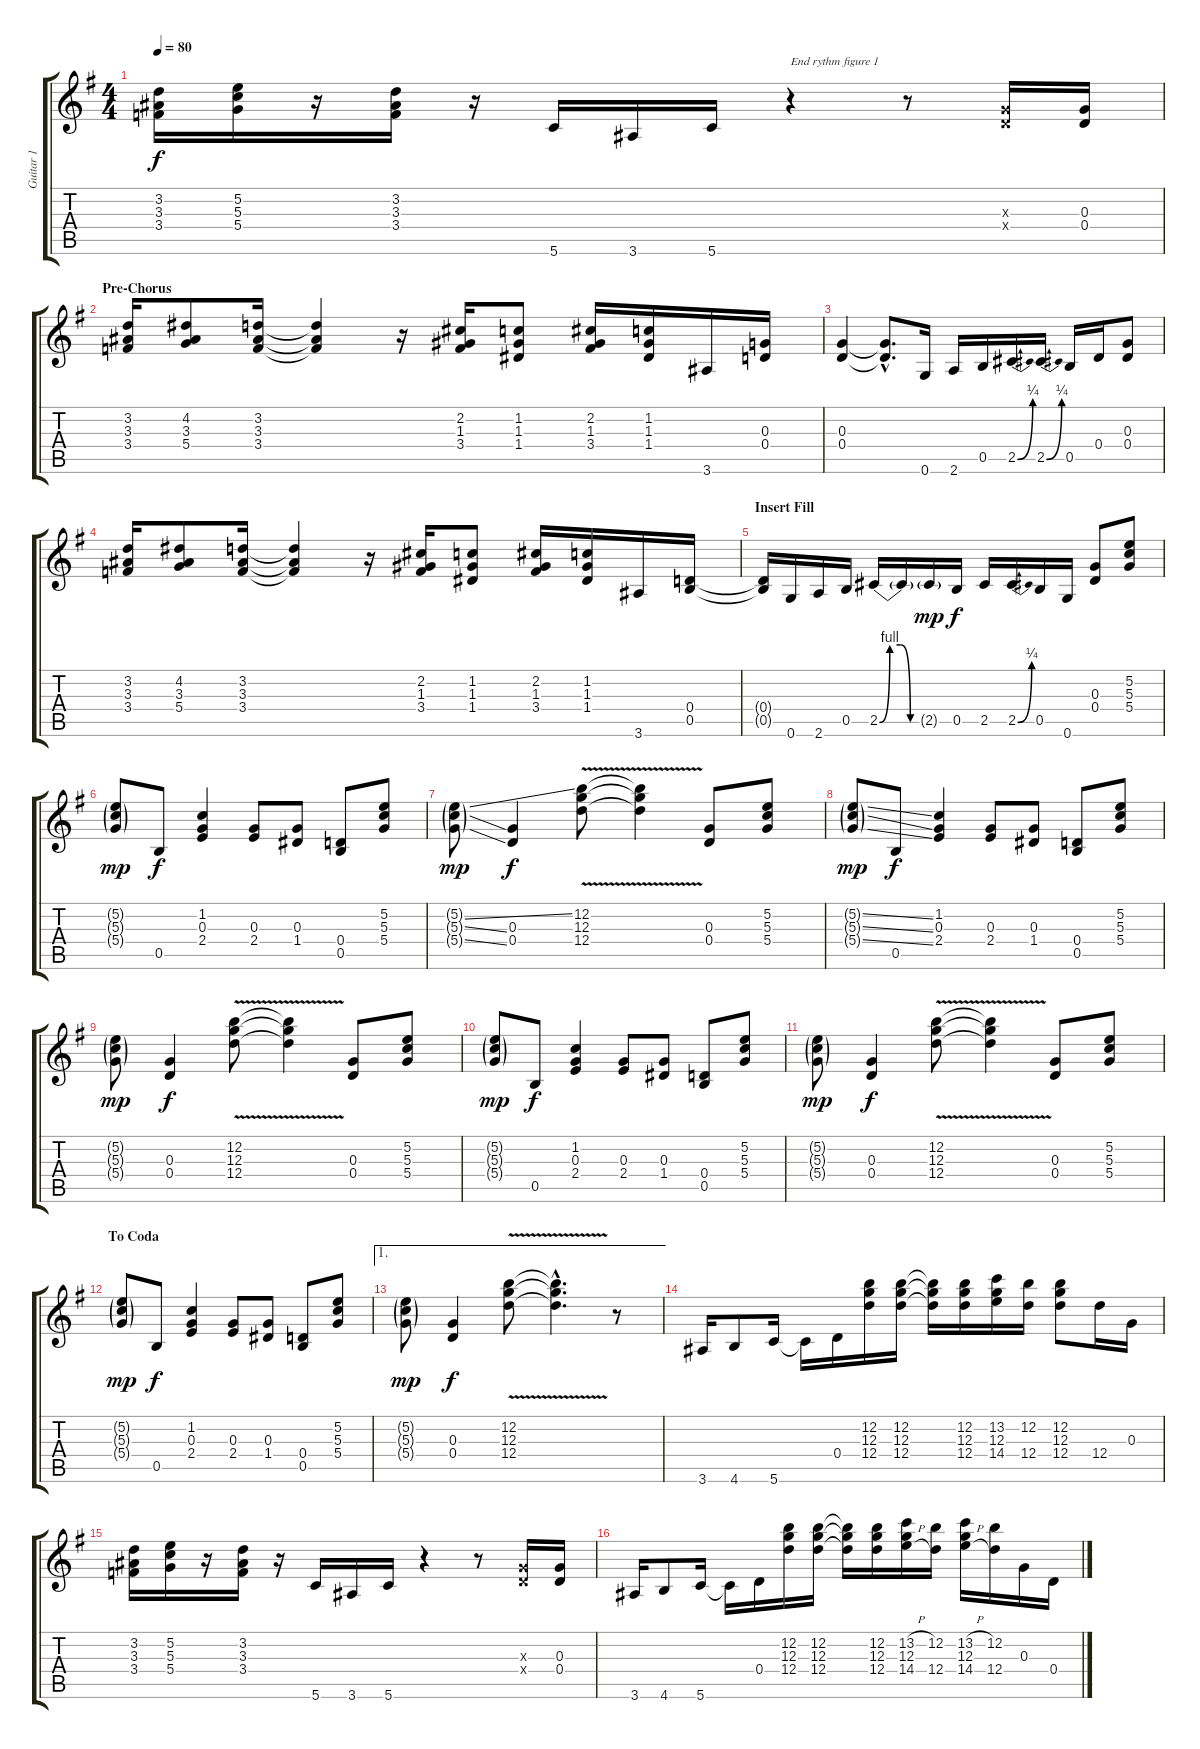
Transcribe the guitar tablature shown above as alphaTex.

\track ("Guitar 1" "Guitar 1") {instrument overdrivenguitar}
\staff {score tabs}
\tuning (D4 B3 G3 D3 B2 G2) {hide}
\ts (4 4)
\tempo 80
\clef g2
\ks g
(3.2 3.3 3.4).16{dy f} (5.2 5.3 5.4).16 r.16 (3.2 3.3 3.4).16 r.16 5.6.16 3.6.16 5.6.16 r.4{txt "End rythm figure 1"} r.8 (0.3{x} 0.4{x}).16 (0.3 0.4).16 |
\section ("" "Pre-Chorus")
(3.2 3.3 3.4).16 (4.2 3.3 5.4).8 (3.2 3.3 3.4).16 (3.2{t} 3.3{t} 3.4{t}).4 r.16 (2.2 1.3 3.4).16 (1.2 1.3 1.4).8 (2.2 1.3 3.4).16 (1.2 1.3 1.4).16 3.6.16 (0.3 0.4).16 |
(0.3 0.4).4 (0.3{hac t} 0.4{hac t}).8{d} 0.6.16 2.6.16 0.5.16 2.5{be (bend 0 0 60 1)}.16 2.5{be (bend 0 0 60 1)}.16 0.5.16 0.4.16 (0.3 0.4).8 |
(3.2 3.3 3.4).16 (4.2 3.3 5.4).8 (3.2 3.3 3.4).16 (3.2{t} 3.3{t} 3.4{t}).4 r.16 (2.2 1.3 3.4).16 (1.2 1.3 1.4).8 (2.2 1.3 3.4).16 (1.2 1.3 1.4).16 3.6.16 (0.4 0.5).16 |
\section ("" "Insert Fill")
(0.4{t} 0.5{t}).16 0.6.16 2.6.16 0.5.16 2.5{be (custom 0 0 15 4 30 4 45 0 60 0)}.16 2.5{t}.16 2.5{g}.16{dy mp} 0.5.16{dy f} 2.5.16 2.5{be (bend 0 0 60 1)}.16 0.5.16 0.6.16 (0.3 0.4).8 (5.2 5.3 5.4).8 |
(5.2{g} 5.3{g} 5.4{g}).8{dy mp} 0.5.8{dy f} (1.2 0.3 2.4).4 (0.3 2.4).8 (0.3 1.4).8 (0.4 0.5).8 (5.2 5.3 5.4).8 |
(5.2{ss g} 5.3{ss g} 5.4{ss g}).8{dy mp} (0.3 0.4).4{dy f} (12.2{v} 12.3{v} 12.4{v}).8 (12.2{t} 12.3{t} 12.4{t}).4 (0.3 0.4).8 (5.2 5.3 5.4).8 |
(5.2{ss g} 5.3{ss g} 5.4{ss g}).8{dy mp} 0.5.8{dy f} (1.2 0.3 2.4).4 (0.3 2.4).8 (0.3 1.4).8 (0.4 0.5).8 (5.2 5.3 5.4).8 |
(5.2{g} 5.3{g} 5.4{g}).8{dy mp} (0.3 0.4).4{dy f} (12.2{v} 12.3{v} 12.4{v}).8 (12.2{t} 12.3{t} 12.4{t}).4 (0.3 0.4).8 (5.2 5.3 5.4).8 |
(5.2{g} 5.3{g} 5.4{g}).8{dy mp} 0.5.8{dy f} (1.2 0.3 2.4).4 (0.3 2.4).8 (0.3 1.4).8 (0.4 0.5).8 (5.2 5.3 5.4).8 |
(5.2{g} 5.3{g} 5.4{g}).8{dy mp} (0.3 0.4).4{dy f} (12.2{v} 12.3{v} 12.4{v}).8 (12.2{t} 12.3{t} 12.4{t}).4 (0.3 0.4).8 (5.2 5.3 5.4).8 |
\section ("" "To Coda")
(5.2{g} 5.3{g} 5.4{g}).8{dy mp} 0.5.8{dy f} (1.2 0.3 2.4).4 (0.3 2.4).8 (0.3 1.4).8 (0.4 0.5).8 (5.2 5.3 5.4).8 |
\ae 1
(5.2{g} 5.3{g} 5.4{g}).8{dy mp} (0.3 0.4).4{dy f} (12.2{v} 12.3{v} 12.4{v}).8 (12.2{hac t} 12.3{hac t} 12.4{hac t}).4{d} r.8 |
3.6.16 4.6.8 5.6.16 5.6{t}.16 0.4.16 (12.2 12.3 12.4).16 (12.2 12.3 12.4).16 (12.2{t} 12.3{t} 12.4{t}).16 (12.2 12.3 12.4).16 (13.2 12.3 14.4).16 (12.2 12.4).16 (12.2 12.3 12.4).8 12.4.16 0.3.16 |
(3.2 3.3 3.4).16 (5.2 5.3 5.4).16 r.16 (3.2 3.3 3.4).16 r.16 5.6.16 3.6.16 5.6.16 r.4 r.8 (0.3{x} 0.4{x}).16 (0.3 0.4).16 |
3.6.16 4.6.8 5.6.16 5.6{t}.16 0.4.16 (12.2 12.3 12.4).16 (12.2 12.3 12.4).16 (12.2{t} 12.3{t} 12.4{t}).16 (12.2 12.3 12.4).16 (13.2{h} 12.3 14.4{h}).16 (12.2 12.4).16 (13.2{h} 12.3 14.4{h}).16 (12.2 12.4).16 0.3.16 0.4.16
